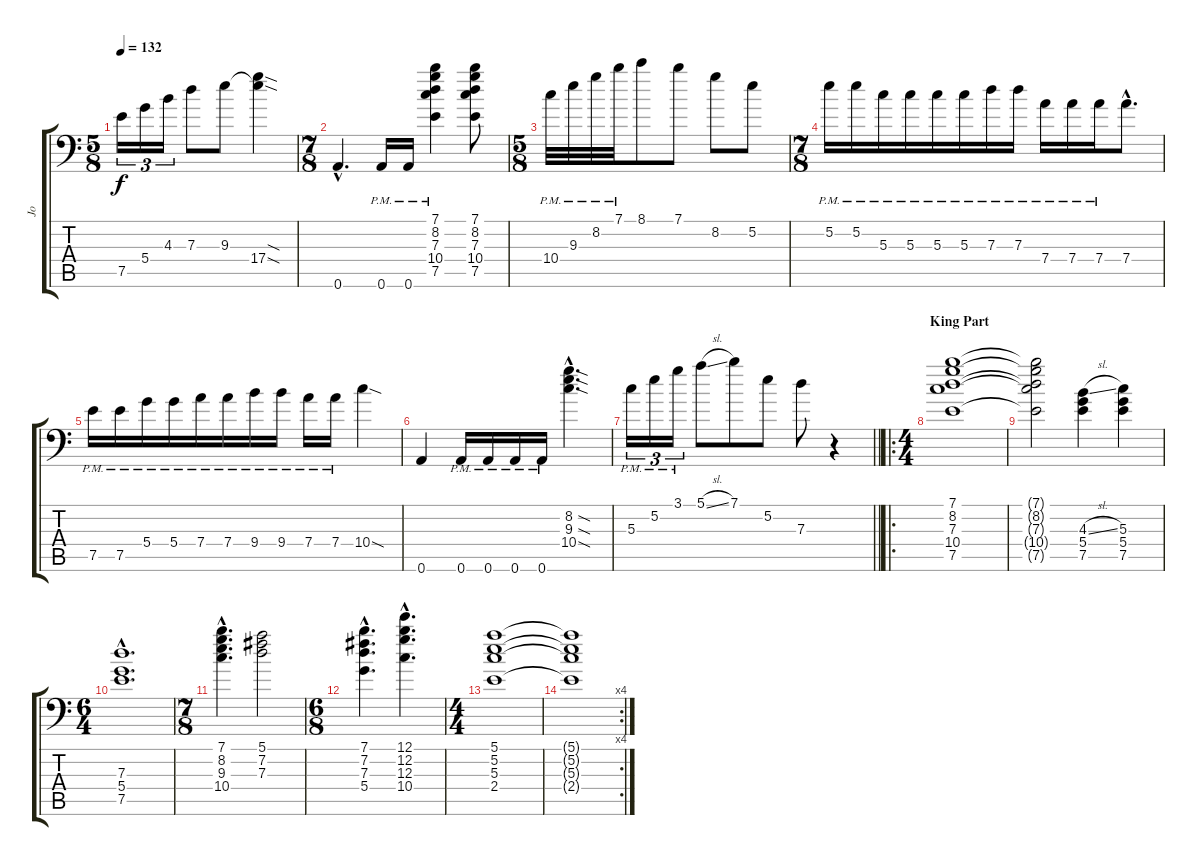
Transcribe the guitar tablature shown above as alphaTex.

\track ("Jo" "Jo") {instrument distortionguitar}
\staff {score tabs}
\tuning (E4 B3 G3 D3 A2 A1) {hide}
\ts (5 8)
\tempo 132
\clef f4
\ks c
7.5.16{tu (3 2) dy f} 5.4.16{tu (3 2)} 4.3.16{tu (3 2)} 7.3.8 9.3.8 (9.3{sod t} 17.4{sod}).4 |
\ts (7 8)
0.6{hac}.4{d} 0.6{pm}.16 0.6{pm}.16 (7.1{pm} 8.2{pm} 7.3{pm} 10.4{pm} 7.5{pm}).4 (7.1 8.2 7.3 10.4 7.5).8 |
\ts (5 8)
10.4{pm}.32 9.3{pm}.32 8.2{pm}.32 7.1{pm}.32 8.1.8 7.1.8 8.2.8 5.2.8 |
\ts (7 8)
5.2{pm}.16 5.2{pm}.16 5.3{pm}.16 5.3{pm}.16 5.3{pm}.16 5.3{pm}.16 7.3{pm}.16 7.3{pm}.16 7.4{pm}.16 7.4{pm}.16 7.4{pm}.16 7.4{hac}.8{d} |
7.5{pm}.16 7.5{pm}.16 5.4{pm}.16 5.4{pm}.16 7.4{pm}.16 7.4{pm}.16 9.4{pm}.16 9.4{pm}.16 7.4{pm}.16 7.4{pm}.16 10.4{sod}.4 |
0.6.4 0.6{pm}.16 0.6{pm}.16 0.6{pm}.16 0.6{pm}.16 (8.2{sod hac} 9.3{sod hac} 10.4{sod hac}).4{d} |
\barLineRight lightlight
5.3{pm}.16{tu (3 2)} 5.2{pm}.16{tu (3 2)} 3.1{pm}.16{tu (3 2)} 5.1{sl}.8 7.1.8 5.2.8 7.3.8 r.4 |
\ro
\ts (4 4)
\section ("" "King Part")
(7.1 8.2 7.3 10.4 7.5).1{instrument electricguitarjazz} |
(7.1{t} 8.2{t} 7.3{t} 10.4{t} 7.5{t}).2 (4.3{sl} 5.4 7.5).4 (5.3 5.4 7.5).4 |
\ts (6 4)
(7.3{hac} 5.4{hac} 7.5{hac}).1{d} |
\ts (7 8)
(7.1{hac} 8.2{hac} 9.3{hac} 10.4{hac}).4{d} (5.1 7.2 7.3).2 |
\ts (6 8)
(7.1{hac} 7.2{hac} 7.3{hac} 5.4{hac}).4{d} (12.1{hac} 12.2{hac} 12.3{hac} 10.4{hac}).4{d} |
\ts (4 4)
(5.1 5.2 5.3 2.4).1 |
\rc 4
(5.1{t} 5.2{t} 5.3{t} 2.4{t}).1
